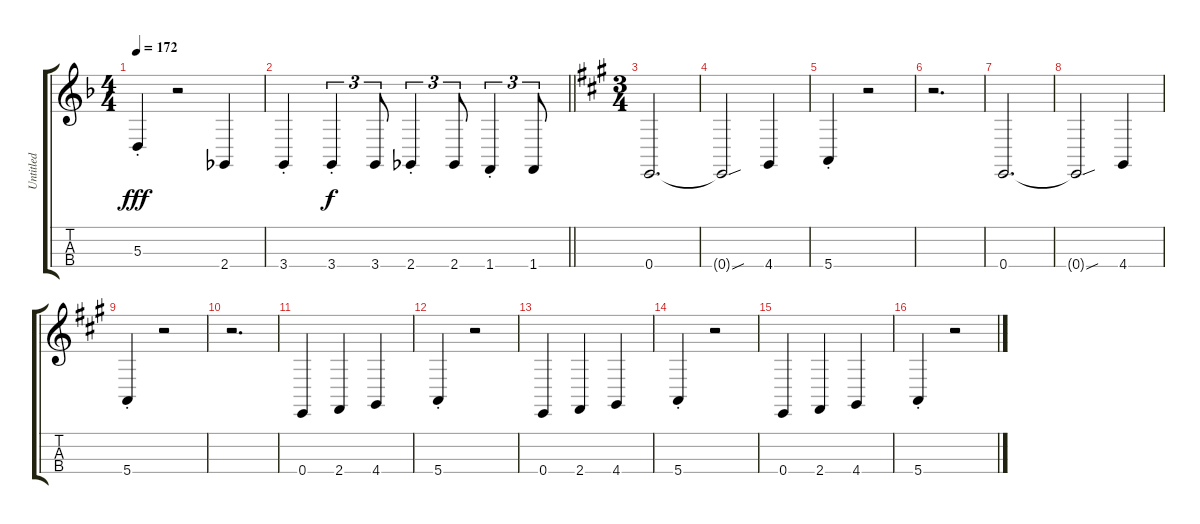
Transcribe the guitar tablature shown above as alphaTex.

\track ("Untitled" "Untitled") {instrument trombone}
\staff {score tabs}
\tuning (G3 D3 A2 E2) {hide}
\ts (4 4)
\tempo 172
\clef g2
\ks f
5.3{st}.4{dy fff} r.2 2.4.4 |
\barLineRight lightlight
3.4{st}.4 3.4{st}.4{tu (3 2) dy f} 3.4.8{tu (3 2)} 2.4{st}.4{tu (3 2)} 2.4.8{tu (3 2)} 1.4{st}.4{tu (3 2)} 1.4.8{tu (3 2)} |
\ts (3 4)
\ks a
0.4.2{d} |
0.4{sou t}.2 4.4.4 |
5.4{st}.4 r.2 |
r.2{d} |
0.4.2{d} |
0.4{sou t}.2 4.4.4 |
5.4{st}.4 r.2 |
r.2{d} |
0.4.4 2.4.4 4.4.4 |
5.4{st}.4 r.2 |
0.4.4 2.4.4 4.4.4 |
5.4{st}.4 r.2 |
0.4.4 2.4.4 4.4.4 |
5.4{st}.4 r.2
